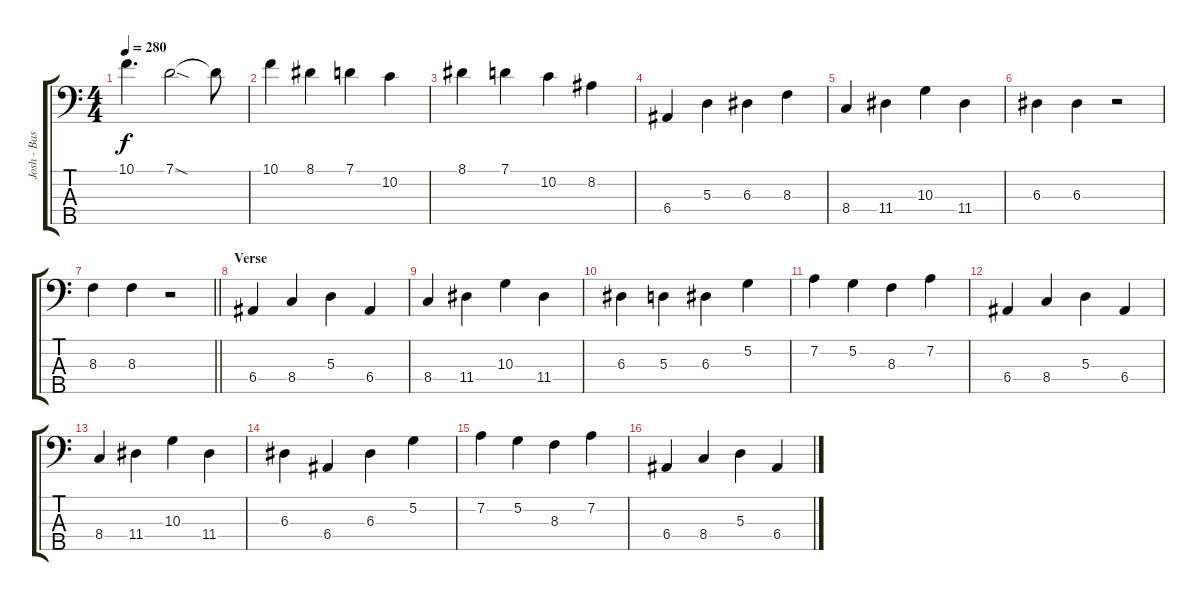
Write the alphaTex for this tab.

\track ("Josh - Bass" "Josh - Bas") {instrument electricbassfinger}
\staff {score tabs}
\tuning (G2 D2 A1 E1 B0) {hide}
\ts (4 4)
\tempo 280
\clef f4
\ks c
10.1.4{d dy f} 7.1{sod}.2 7.1{t}.8 |
10.1.4 8.1.4 7.1.4 10.2.4 |
8.1.4 7.1.4 10.2.4 8.2.4 |
6.4.4 5.3.4 6.3.4 8.3.4 |
8.4.4 11.4.4 10.3.4 11.4.4 |
6.3.4 6.3.4 r.2 |
\barLineRight lightlight
8.3.4 8.3.4 r.2 |
\section ("" "Verse")
6.4.4 8.4.4 5.3.4 6.4.4 |
8.4.4 11.4.4 10.3.4 11.4.4 |
6.3.4 5.3.4 6.3.4 5.2.4 |
7.2.4 5.2.4 8.3.4 7.2.4 |
6.4.4 8.4.4 5.3.4 6.4.4 |
8.4.4 11.4.4 10.3.4 11.4.4 |
6.3.4 6.4.4 6.3.4 5.2.4 |
7.2.4 5.2.4 8.3.4 7.2.4 |
6.4.4 8.4.4 5.3.4 6.4.4
